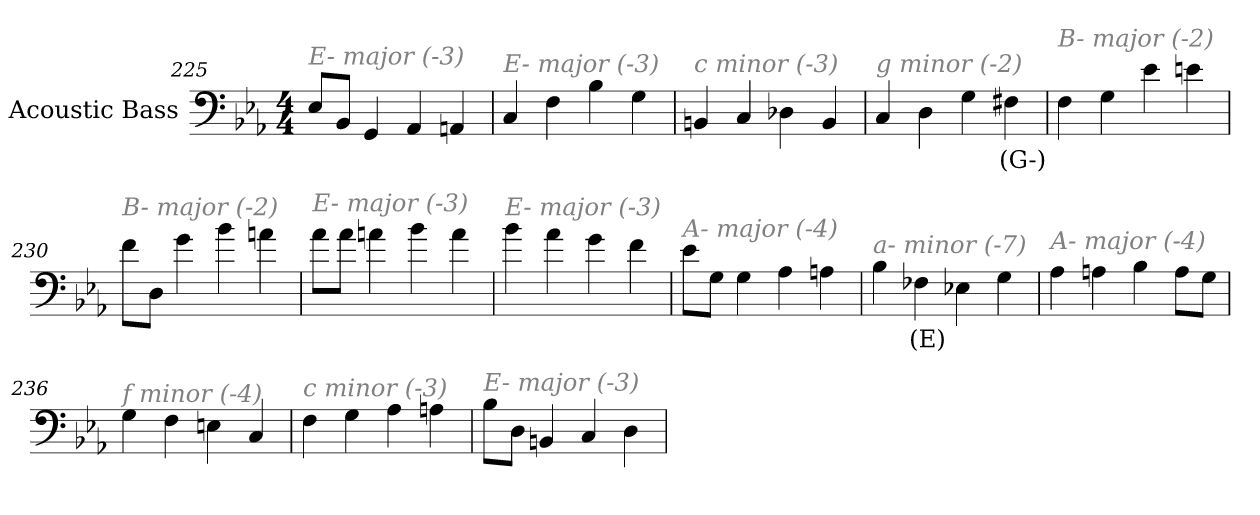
**kern	**text
*part1	*part1
*staff1	*staff1
*I"Acoustic Bass	*
*clefF4	*
*ITrd7c12	*
*k[b-e-a-]	*
*E-:	*
*M4/4	*
=225	=225
!LO:TX:i:color=#808080:t=E- major (-3)	!
8EE-L	.
8BBB-J	.
4GGG	.
4AAA-	.
4AAAn	.
=226	=226
!LO:TX:i:color=#808080:t=E- major (-3)	!
4CC	.
4FF	.
4BB-	.
4GG	.
=227	=227
!LO:TX:i:color=#808080:t=c minor (-3)	!
4BBBn	.
4CC	.
4DD-X	.
4BBB	.
=228	=228
!LO:TX:i:color=#808080:t=g minor (-2)	!
4CC	.
4DD	.
4GG	.
4FF#Xi	(G-)
=229	=229
!LO:TX:i:color=#808080:t=B- major (-2)	!
4FF	.
4GG	.
4E-	.
4En	.
=230	=230
!LO:TX:i:color=#808080:t=B- major (-2)	!
8FL	.
8DDJ	.
4G	.
4B-	.
4An	.
=231	=231
!LO:TX:i:color=#808080:t=E- major (-3)	!
8A-L	.
8A-J	.
4An	.
4B-	.
4A	.
=232	=232
!LO:TX:i:color=#808080:t=E- major (-3)	!
4B-	.
4A-	.
4G	.
4F	.
=233	=233
!LO:TX:i:color=#808080:t=A- major (-4)	!
8E-L	.
8GGJ	.
4GG	.
4AA-	.
4AAn	.
=234	=234
!LO:TX:i:color=#808080:t=a- minor (-7)	!
4BB-	.
4FF-Xi	(E)
4EE-X	.
4GG	.
=235	=235
!LO:TX:i:color=#808080:t=A- major (-4)	!
4AA-	.
4AAn	.
4BB-	.
8AAL	.
8GGJ	.
=236	=236
!LO:TX:i:color=#808080:t=f minor (-4)	!
4GG	.
4FF	.
4EEn	.
4CC	.
=237	=237
!LO:TX:i:color=#808080:t=c minor (-3)	!
4FF	.
4GG	.
4AA-	.
4AAn	.
=238	=238
!LO:TX:i:color=#808080:t=E- major (-3)	!
8BB-L	.
8DDJ	.
4BBBn	.
4CC	.
4DD	.
=	=
*-	*-
